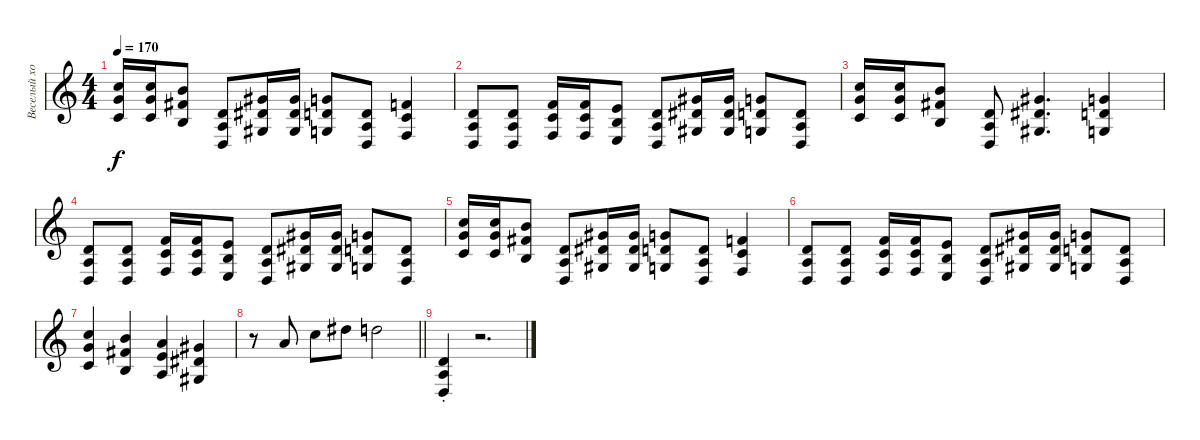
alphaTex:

\track ("Веселый хобит" "Веселый хо") {instrument overdrivenguitar}
\staff {score}
\tuning (E4 B3 G3 D3 A2 D2) {hide}
\ts (4 4)
\tempo 170
\clef g2
\ks c
(10.4 10.5 10.6).16{dy f} (10.4 10.5 10.6).16 (9.4 9.5 9.6).8 (0.4 0.5 0.6).8 (6.4 6.5 6.6).16 (6.4 6.5 6.6).16 (5.4 5.5 5.6).8 (0.4 0.5 0.6).8 (3.4 3.5 3.6).4 |
(0.4 0.5 0.6).8 (0.4 0.5 0.6).8 (3.4 3.5 3.6).16 (3.4 3.5 3.6).16 (2.4 2.5 2.6).8 (0.4 0.5 0.6).8 (6.4 6.5 6.6).16 (6.4 6.5 6.6).16 (5.4 5.5 5.6).8 (0.4 0.5 0.6).8 |
(10.4 10.5 10.6).16 (10.4 10.5 10.6).16 (9.4 9.5 9.6).8 (0.4 0.5 0.6).8 (6.4 6.5 6.6).4{d} (5.4 5.5 5.6).4 |
(0.4 0.5 0.6).8 (0.4 0.5 0.6).8 (3.4 3.5 3.6).16 (3.4 3.5 3.6).16 (2.4 2.5 2.6).8 (0.4 0.5 0.6).8 (6.4 6.5 6.6).16 (6.4 6.5 6.6).16 (5.4 5.5 5.6).8 (0.4 0.5 0.6).8 |
(10.4 10.5 10.6).16 (10.4 10.5 10.6).16 (9.4 9.5 9.6).8 (0.4 0.5 0.6).8 (6.4 6.5 6.6).16 (6.4 6.5 6.6).16 (5.4 5.5 5.6).8 (0.4 0.5 0.6).8 (3.4 3.5 3.6).4 |
(0.4 0.5 0.6).8 (0.4 0.5 0.6).8 (3.4 3.5 3.6).16 (3.4 3.5 3.6).16 (2.4 2.5 2.6).8 (0.4 0.5 0.6).8 (6.4 6.5 6.6).16 (6.4 6.5 6.6).16 (5.4 5.5 5.6).8 (0.4 0.5 0.6).8 |
(10.4 10.5 10.6).4 (9.4 9.5 9.6).4 (7.4 7.5 7.6).4 (6.4 6.5 6.6).4 |
\barLineRight lightlight
r.8 2.3.8 5.3.8 4.2.8 3.2.2 |
(0.4{st} 0.5 0.6).4 r.2{d}
